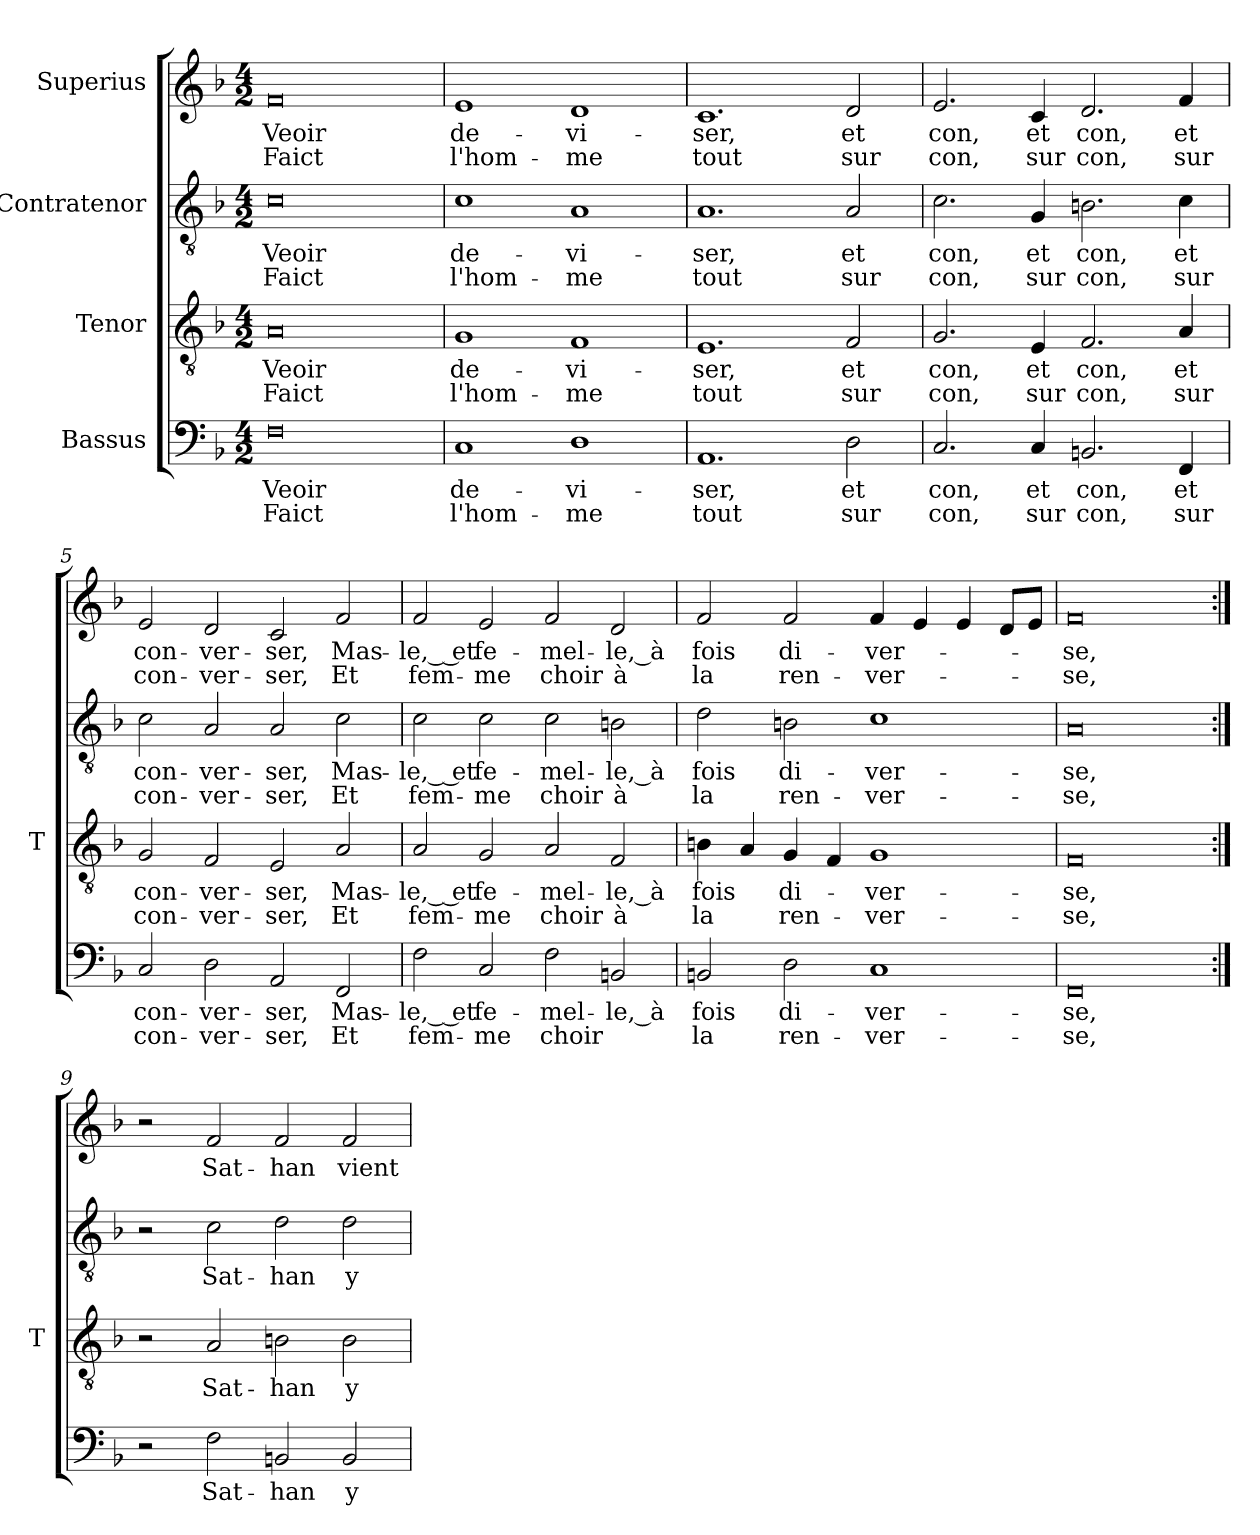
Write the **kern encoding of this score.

**kern	**text	**text	**kern	**text	**text	**kern	**text	**text	**kern	**text	**text
*part4	*part4	*part4	*part3	*part3	*part3	*part2	*part2	*part2	*part1	*part1	*part1
*staff4	*staff4	*staff4	*staff3	*staff3	*staff3	*staff2	*staff2	*staff2	*staff1	*staff1	*staff1
*I"Bassus	*	*	*I"Tenor	*	*	*I"Contratenor	*	*	*I"Superius	*	*
*	*	*	*I'T	*	*	*	*	*	*	*	*
*clefF4	*	*	*clefGv2	*	*	*clefGv2	*	*	*clefG2	*	*
*k[b-]	*	*	*k[b-]	*	*	*k[b-]	*	*	*k[b-]	*	*
*M4/2	*	*	*M4/2	*	*	*M4/2	*	*	*M4/2	*	*
=1	=1	=1	=1	=1	=1	=1	=1	=1	=1	=1	=1
0F	-Veoir	-Faict	0A	-Veoir	-Faict	0c	-Veoir	-Faict	0f	-Veoir	-Faict
=2	=2	=2	=2	=2	=2	=2	=2	=2	=2	=2	=2
1C	de-	l'hom-	1G	de-	l'hom-	1c	de-	l'hom-	1e	de-	l'hom-
1D	vi-	-me	1F	vi-	-me	1A	vi-	-me	1d	vi-	-me
=3	=3	=3	=3	=3	=3	=3	=3	=3	=3	=3	=3
1.AA	-ser,	-tout	1.E	-ser,	-tout	1.A	-ser,	-tout	1.c	-ser,	-tout
2D	-et	-sur	2F	-et	-sur	2A	-et	-sur	2d	-et	-sur
=4	=4	=4	=4	=4	=4	=4	=4	=4	=4	=4	=4
2.C	-con,	-con,	2.G	-con,	-con,	2.c	-con,	-con,	2.e	-con,	-con,
4C	-et	-sur	4E	-et	-sur	4G	-et	-sur	4c	-et	-sur
2.BBn	-con,	-con,	2.F	-con,	-con,	2.Bn	-con,	-con,	2.d	-con,	-con,
4FF	-et	-sur	4A	-et	-sur	4c	-et	-sur	4f	-et	-sur
=5	=5	=5	=5	=5	=5	=5	=5	=5	=5	=5	=5
2C	con-	con-	2G	con-	con-	2c	con-	con-	2e	con-	con-
2D	ver-	ver-	2F	ver-	ver-	2A	ver-	ver-	2d	ver-	ver-
2AA	-ser,	-ser,	2E	-ser,	-ser,	2A	-ser,	-ser,	2c	-ser,	-ser,
2FF	Mas-	-Et	2A	Mas-	-Et	2c	Mas-	-Et	2f	Mas-	-Et
=6	=6	=6	=6	=6	=6	=6	=6	=6	=6	=6	=6
2F	-le,_ et	fem-	2A	-le,_ et	fem-	2c	-le,_ et	fem-	2f	-le,_ et	fem-
2C	fe-	-me	2G	fe-	-me	2c	fe-	-me	2e	fe-	-me
2F	mel-	-choir	2A	mel-	-choir	2c	mel-	-choir	2f	mel-	-choir
2BBn	-le,_à	.	2F	-le,_à	-à	2Bn	-le,_à	-à	2d	-le,_à	-à
=7	=7	=7	=7	=7	=7	=7	=7	=7	=7	=7	=7
2BBn	-fois	-la	4Bn	-fois	-la	2d	-fois	-la	2f	-fois	-la
.	.	.	4A	.	.	.	.	.	.	.	.
2D	di-	ren-	4G	di-	ren-	2Bn	di-	ren-	2f	di-	ren-
.	.	.	4F	.	.	.	.	.	.	.	.
1C	ver-	ver-	1G	ver-	ver-	1c	ver-	ver-	4f	ver-	ver-
.	.	.	.	.	.	.	.	.	4e	.	.
.	.	.	.	.	.	.	.	.	4e	.	.
.	.	.	.	.	.	.	.	.	8dL	.	.
.	.	.	.	.	.	.	.	.	8eJ	.	.
=8	=8	=8	=8	=8	=8	=8	=8	=8	=8	=8	=8
0FF	-se,	-se,	0F	-se,	-se,	0A	-se,	-se,	0f	-se,	-se,
=9:|!	=9:|!	=9:|!	=9:|!	=9:|!	=9:|!	=9:|!	=9:|!	=9:|!	=9:|!	=9:|!	=9:|!
2r	.	.	2r	.	.	2r	.	.	2r	.	.
2F	Sat-	.	2A	Sat-	.	2c	Sat-	.	2f	Sat-	.
2BBn	-han	.	2Bn	-han	.	2d	-han	.	2f	-han	.
2BB	-y	.	2B	-y	.	2d	-y	.	2f	-vient	.
=	=	=	=	=	=	=	=	=	=	=	=
*-	*-	*-	*-	*-	*-	*-	*-	*-	*-	*-	*-
